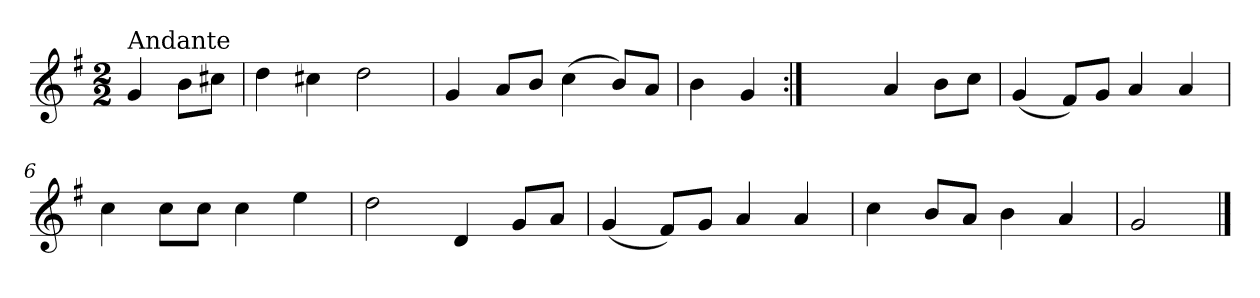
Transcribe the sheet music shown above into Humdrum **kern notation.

**kern
*part1
*staff1
*clefG2
*k[f#]
*G:
*M2/2
=
!LO:TX:a:t=Andante
4g/
8b\L
8cc#X\J
=1
4dd\
4cc#X\
2dd\
=2
4g/
8a/L
8b/J
(>4cc\
8b/L)
8a/J
=3
4b\
4g/
=4:|!
2ryy
4a/
8b\L
8cc\J
!!LO:LB:g=z
=5
(<4g/
8f#/L)
8g/J
4a/
4a/
=6
4cc\
8cc\L
8cc\J
4cc\
4ee\
=7
2dd\
4d/
8g/L
8a/J
=8
(<4g/
8f#/L)
8g/J
4a/
4a/
=9
4cc\
8b/L
8a/J
4b\
4a/
!!LO:LB:g=z
=10
2g/
==
*-
